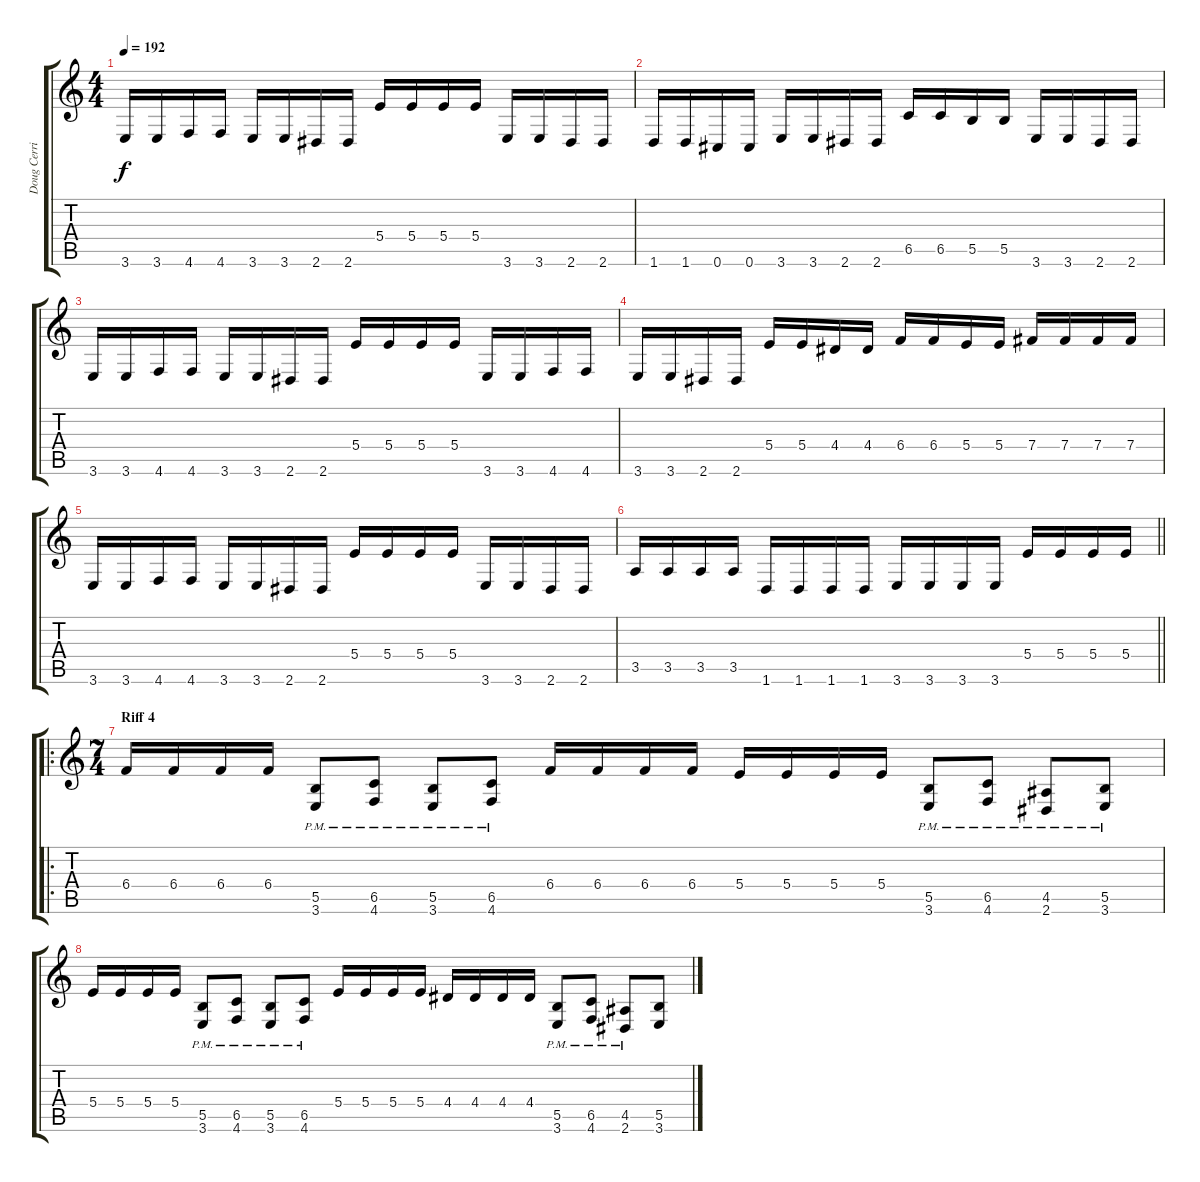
\track ("Doug Cerrito" "Doug Cerri") {instrument distortionguitar}
\staff {score tabs}
\tuning (Db4 Ab3 E3 B2 Gb2 Db2) {hide}
\ts (4 4)
\tempo 192
\clef g2
\ks c
3.6.16{dy f} 3.6.16 4.6.16 4.6.16 3.6.16 3.6.16 2.6.16 2.6.16 5.4.16 5.4.16 5.4.16 5.4.16 3.6.16 3.6.16 2.6.16 2.6.16 |
1.6.16 1.6.16 0.6.16 0.6.16 3.6.16 3.6.16 2.6.16 2.6.16 6.5.16 6.5.16 5.5.16 5.5.16 3.6.16 3.6.16 2.6.16 2.6.16 |
3.6.16 3.6.16 4.6.16 4.6.16 3.6.16 3.6.16 2.6.16 2.6.16 5.4.16 5.4.16 5.4.16 5.4.16 3.6.16 3.6.16 4.6.16 4.6.16 |
3.6.16 3.6.16 2.6.16 2.6.16 5.4.16 5.4.16 4.4.16 4.4.16 6.4.16 6.4.16 5.4.16 5.4.16 7.4.16 7.4.16 7.4.16 7.4.16 |
3.6.16 3.6.16 4.6.16 4.6.16 3.6.16 3.6.16 2.6.16 2.6.16 5.4.16 5.4.16 5.4.16 5.4.16 3.6.16 3.6.16 2.6.16 2.6.16 |
\barLineRight lightlight
3.5.16 3.5.16 3.5.16 3.5.16 1.6.16 1.6.16 1.6.16 1.6.16 3.6.16 3.6.16 3.6.16 3.6.16 5.4.16 5.4.16 5.4.16 5.4.16 |
\ro
\ts (7 4)
\section ("" "Riff 4")
6.4.16 6.4.16 6.4.16 6.4.16 (5.5{pm} 3.6{pm}).8 (6.5{pm} 4.6{pm}).8 (5.5{pm} 3.6{pm}).8 (6.5{pm} 4.6{pm}).8 6.4.16 6.4.16 6.4.16 6.4.16 5.4.16 5.4.16 5.4.16 5.4.16 (5.5{pm} 3.6{pm}).8 (6.5{pm} 4.6{pm}).8 (4.5{pm} 2.6{pm}).8 (5.5{pm} 3.6{pm}).8 |
5.4.16 5.4.16 5.4.16 5.4.16 (5.5{pm} 3.6{pm}).8 (6.5{pm} 4.6{pm}).8 (5.5{pm} 3.6{pm}).8 (6.5{pm} 4.6{pm}).8 5.4.16 5.4.16 5.4.16 5.4.16 4.4.16 4.4.16 4.4.16 4.4.16 (5.5{pm} 3.6{pm}).8 (6.5{pm} 4.6{pm}).8 (4.5{pm} 2.6{pm}).8 (5.5 3.6).8
